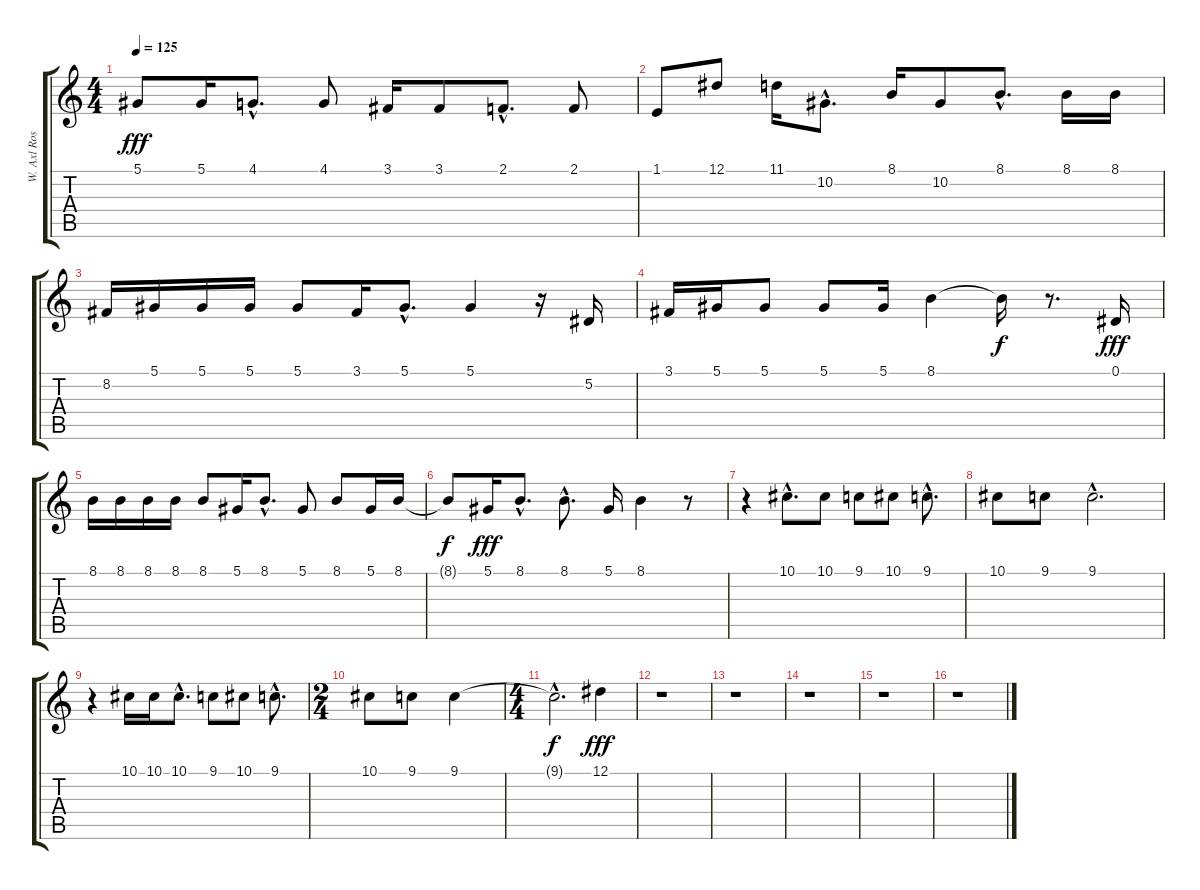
\track ("W. Axl Rose" "W. Axl Ros") {instrument ocarina}
\staff {score tabs}
\tuning (Eb4 Bb3 Gb3 Db3 Ab2 Eb2) {hide}
\ts (4 4)
\tempo 125
\clef g2
\ks c
5.1.8{dy fff} 5.1.16 4.1{hac}.8{d} 4.1.8 3.1.16 3.1.8 2.1{hac}.8{d} 2.1.8 |
1.1.8 12.1.8 11.1.16 10.2{hac}.8{d} 8.1.16 10.2.8 8.1{hac}.8{d} 8.1.16 8.1.16 |
8.2.16 5.1.16 5.1.16 5.1.16 5.1.8 3.1.16 5.1{hac}.8{d} 5.1.4 r.16 5.2.16 |
3.1.16 5.1.16 5.1.8 5.1.8 5.1.16 8.1.4 8.1{t}.16{dy f} r.8{d} 0.1.16{dy fff} |
8.1.16 8.1.16 8.1.16 8.1.16 8.1.8 5.1.16 8.1{hac}.8{d} 5.1.8 8.1.8 5.1.16 8.1.16 |
8.1{t}.8{dy f} 5.1.16{dy fff} 8.1{hac}.8{d} 8.1{hac}.8{d} 5.1.16 8.1.4 r.8 |
r.4 10.1{hac}.8{d} 10.1.8 9.1.8 10.1.8 9.1{hac}.8{d} |
10.1.8 9.1.8 9.1{hac}.2{d} |
r.4 10.1.16 10.1.16 10.1{hac}.8{d} 9.1.8 10.1.8 9.1{hac}.8{d} |
\ts (2 4)
10.1.8 9.1.8 9.1.4 |
\ts (4 4)
9.1{hac t}.2{d dy f} 12.1.4{dy fff} |
r.1 |
r.1 |
r.1 |
r.1 |
r.1
